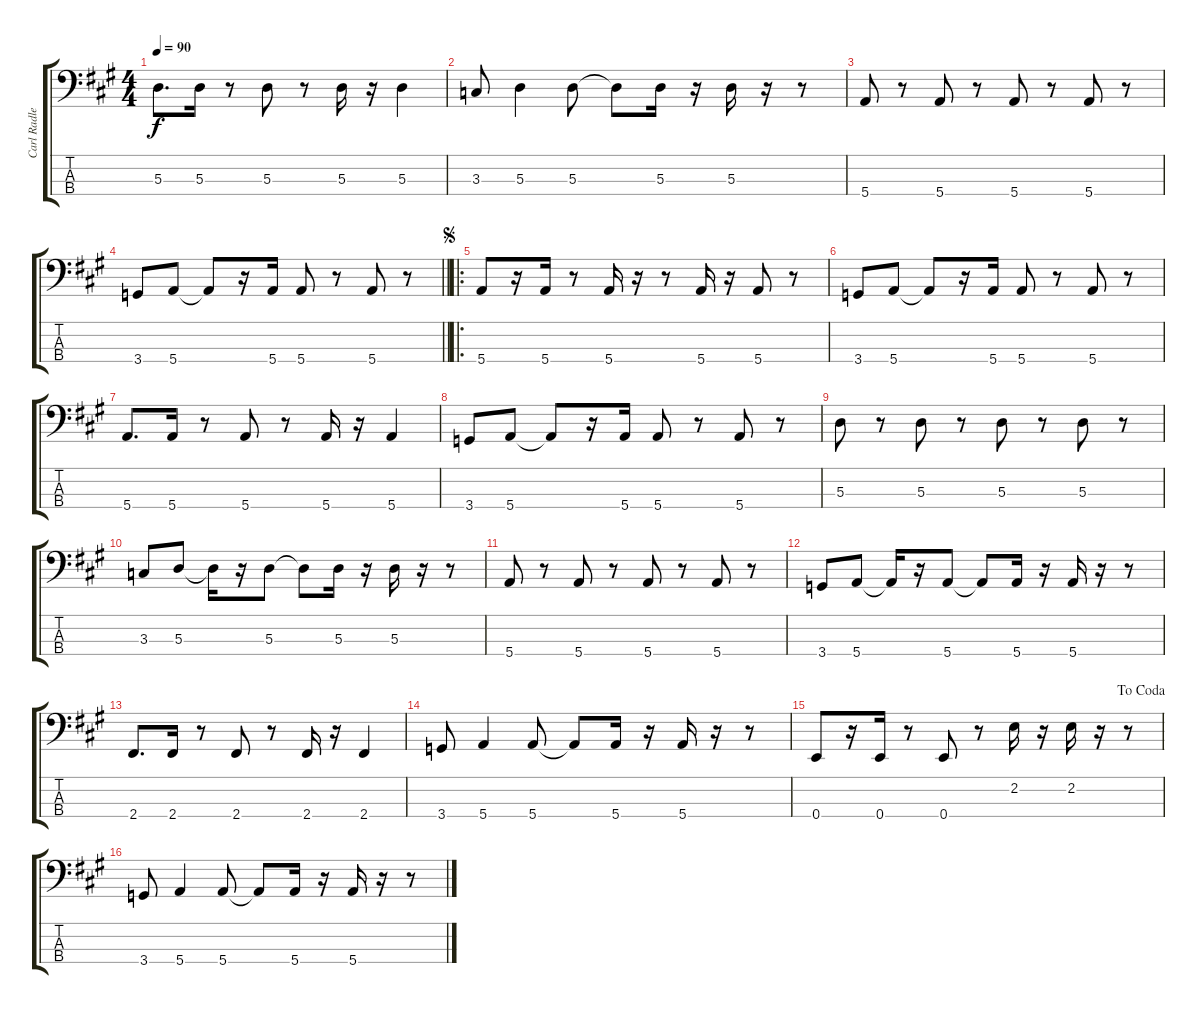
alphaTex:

\track ("Carl Radle - Bass" "Carl Radle") {instrument electricbassfinger}
\staff {score tabs}
\tuning (G2 D2 A1 E1) {hide}
\ts (4 4)
\tempo 90
\clef f4
\ks a
5.3.8{d dy f} 5.3.16 r.8 5.3.8 r.8 5.3.16 r.16 5.3.4 |
3.3.8 5.3.4 5.3.8 5.3{t}.8 5.3.16 r.16 5.3.16 r.16 r.8 |
5.4.8 r.8 5.4.8 r.8 5.4.8 r.8 5.4.8 r.8 |
\barLineRight lightlight
3.4.8 5.4.8 5.4{t}.8 r.16 5.4.16 5.4.8 r.8 5.4.8 r.8 |
\ro
\jump segno
5.4.8 r.16 5.4.16 r.8 5.4.16 r.16 r.8 5.4.16 r.16 5.4.8 r.8 |
3.4.8 5.4.8 5.4{t}.8 r.16 5.4.16 5.4.8 r.8 5.4.8 r.8 |
5.4.8{d} 5.4.16 r.8 5.4.8 r.8 5.4.16 r.16 5.4.4 |
3.4.8 5.4.8 5.4{t}.8 r.16 5.4.16 5.4.8 r.8 5.4.8 r.8 |
5.3.8 r.8 5.3.8 r.8 5.3.8 r.8 5.3.8 r.8 |
3.3.8 5.3.8 5.3{t}.16 r.16 5.3.8 5.3{t}.8 5.3.16 r.16 5.3.16 r.16 r.8 |
5.4.8 r.8 5.4.8 r.8 5.4.8 r.8 5.4.8 r.8 |
3.4.8 5.4.8 5.4{t}.16 r.16 5.4.8 5.4{t}.8 5.4.16 r.16 5.4.16 r.16 r.8 |
2.4.8{d} 2.4.16 r.8 2.4.8 r.8 2.4.16 r.16 2.4.4 |
3.4.8 5.4.4 5.4.8 5.4{t}.8 5.4.16 r.16 5.4.16 r.16 r.8 |
\jump dacoda
0.4.8 r.16 0.4.16 r.8 0.4.8 r.8 2.2.16 r.16 2.2.16 r.16 r.8 |
3.4.8 5.4.4 5.4.8 5.4{t}.8 5.4.16 r.16 5.4.16 r.16 r.8
